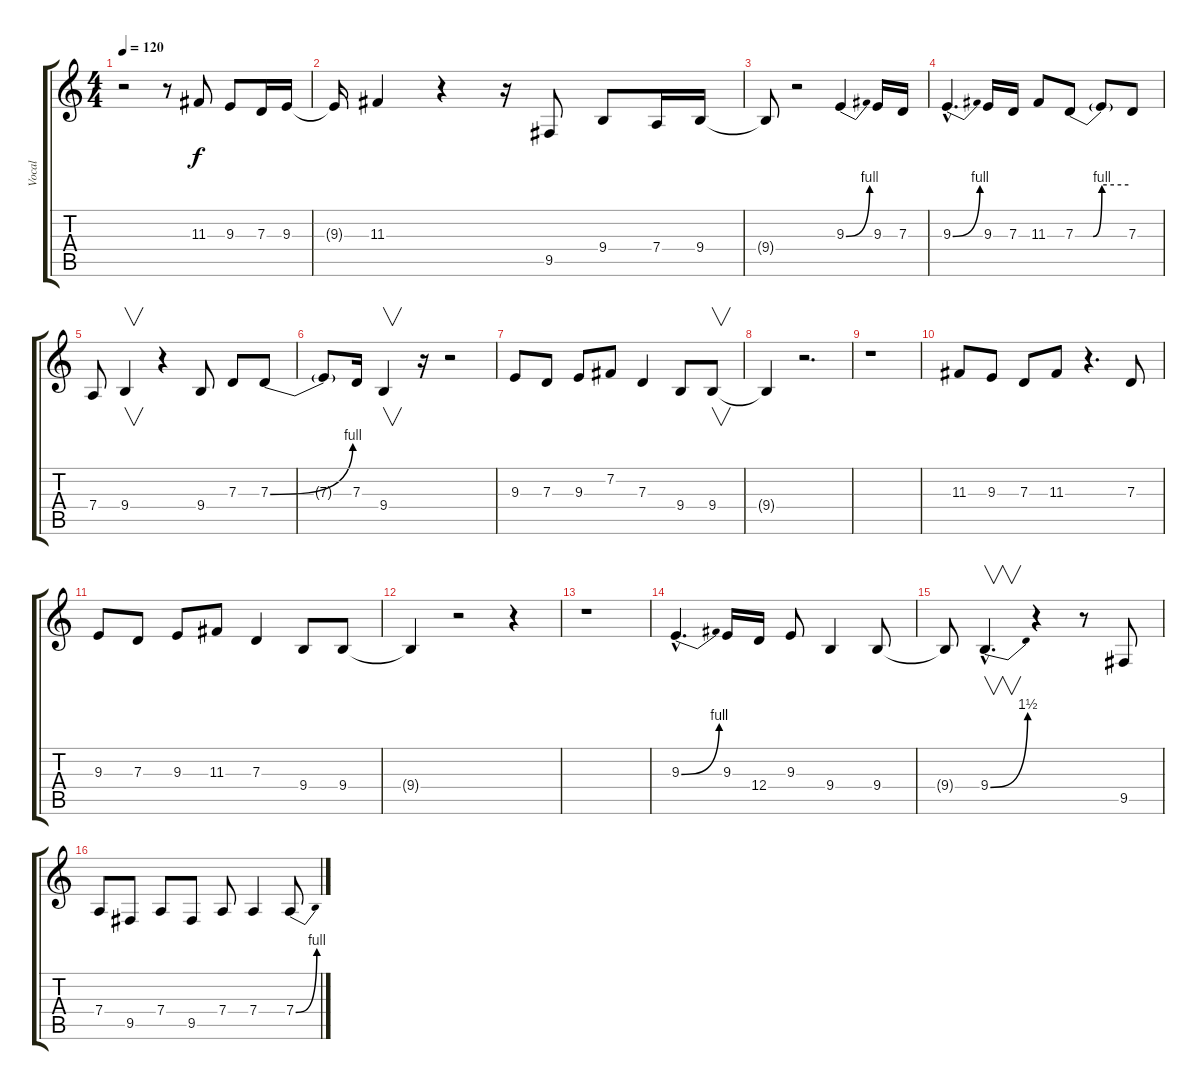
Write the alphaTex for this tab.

\track ("Vocal" "Vocal") {instrument lead8bassandlead}
\staff {score tabs}
\tuning (E4 B3 G3 D3 A2 E2) {hide}
\ts (4 4)
\tempo 120
\clef g2
\ks c
r.2{dy f} r.8 11.3.8 9.3.8 7.3.16 9.3.16 |
9.3{t}.16 11.3.4 r.4 r.16 9.5.8 9.4.8 7.4.16 9.4.16 |
9.4{t}.8 r.2 9.3{be (bend 0 0 60 4)}.4 9.3.16 7.3.16 |
9.3{be (bend 0 0 60 4) hac}.4{d} 9.3.16 7.3.16 11.3.8 7.3{be (custom 0 0 20 0 30 4 60 4)}.8 7.3{t}.8 7.3.8 |
7.4.8 9.4.4{v} r.4 9.4.8 7.3.8 7.3{be (bend 0 0 60 4)}.8 |
7.3{t}.8 7.3.16 9.4.4{v} r.16 r.2 |
9.3.8 7.3.8 9.3.8 7.2.8 7.3.4 9.4.8 9.4.8{v} |
9.4{t}.4 r.2{d} |
r.1 |
11.3.8 9.3.8 7.3.8 11.3.8 r.4{d} 7.3.8 |
9.3.8 7.3.8 9.3.8 11.3.8 7.3.4 9.4.8 9.4.8 |
9.4{t}.4 r.2 r.4 |
r.1 |
9.3{be (bend 0 0 60 4) hac}.4{d} 9.3.16 12.4.16 9.3.8 9.4.4 9.4.8 |
9.4{t}.8 9.4{be (bend 0 0 60 6) hac}.4{v d} r.4 r.8 9.5.8 |
7.4.8 9.5.8 7.4.8 9.5.8 7.4.8 7.4.4 7.4{be (bend 0 0 60 4)}.8
